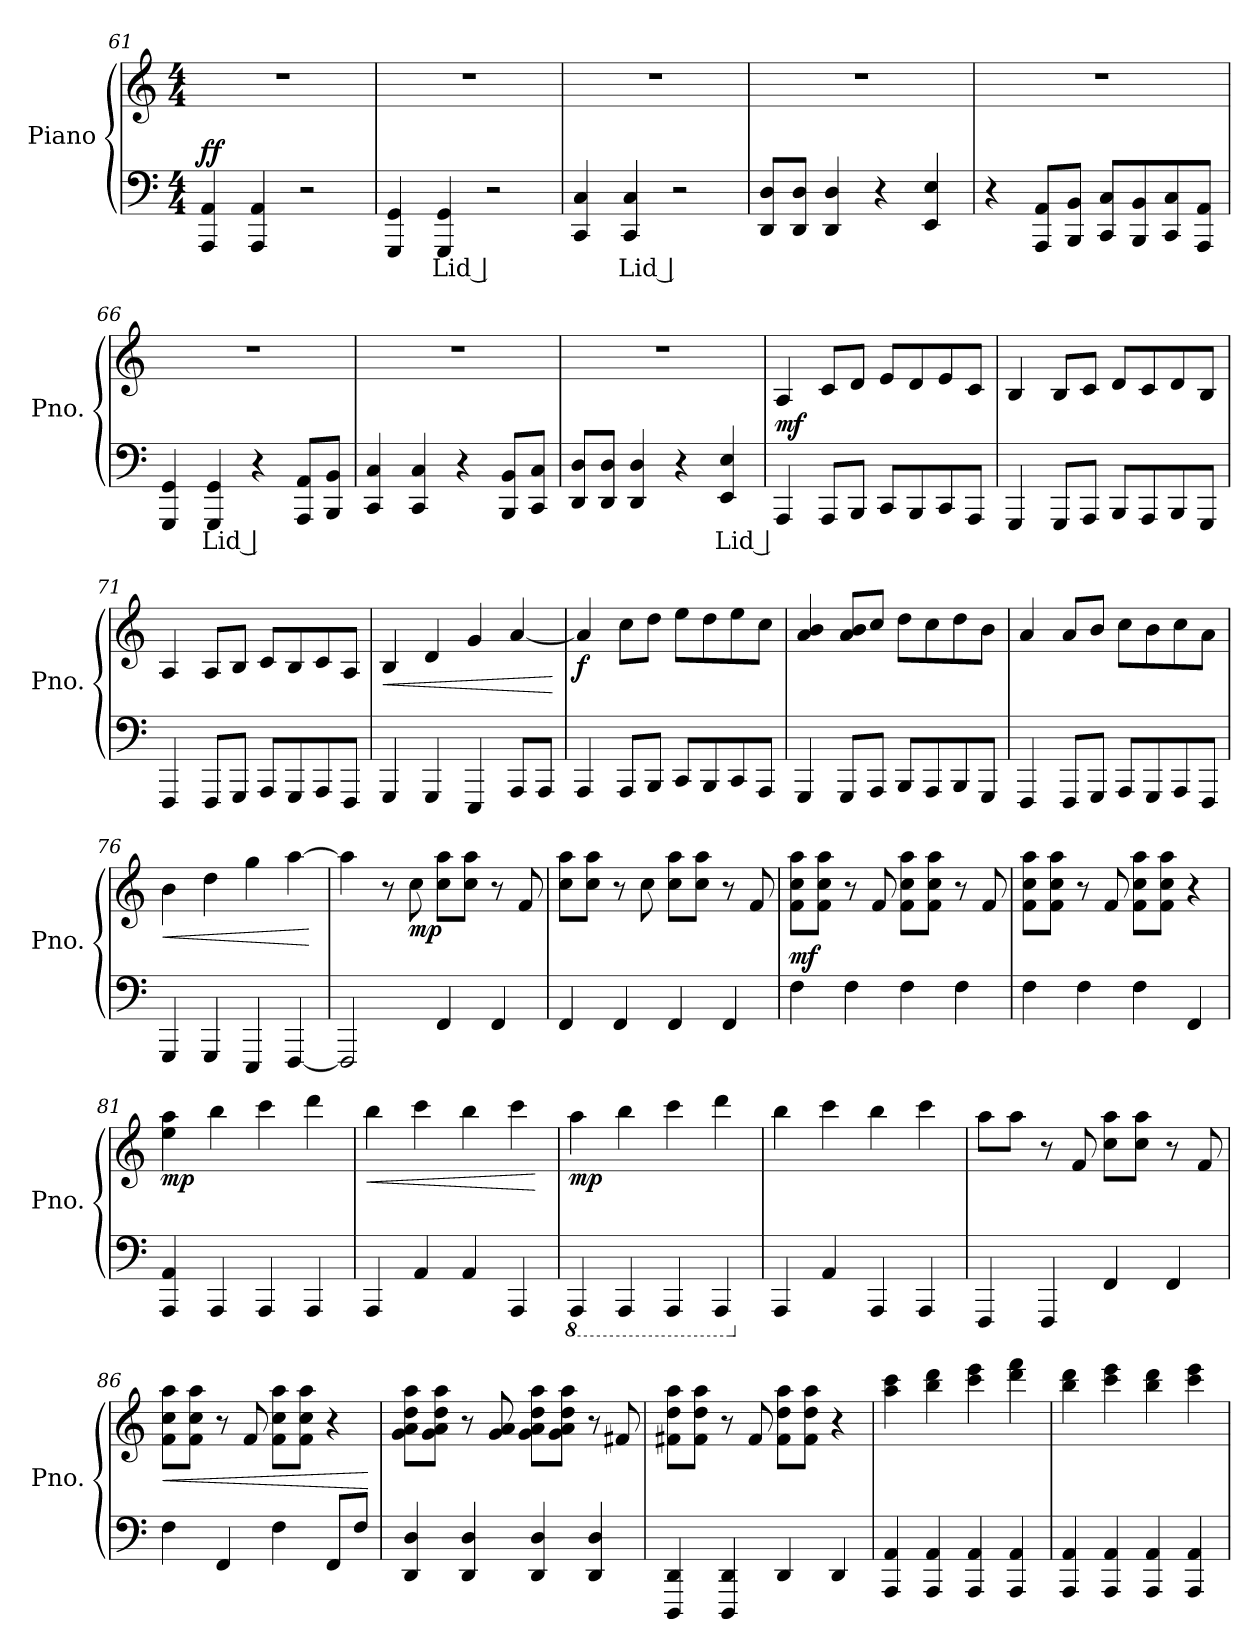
**kern	**text	**kern	**dynam
*part1	*part1	*part1	*part1
*staff2	*staff2	*staff1	*staff1/2
*I"Piano	*	*	*
*I'Pno.	*	*	*
*clefF4	*	*clefG2	*
*k[]	*	*k[]	*
*C:	*	*C:	*
*M4/4	*	*M4/4	*
=61	=61	=61	=61
!	!	!	!LO:DY:a=2
4AAA/ 4AA/	.	1r	ff
4AAA/ 4AA/	.	.	.
2r	.	.	.
=62	=62	=62	=62
4GGG/ 4GG/	.	1r	.
4GGG/ 4GG/	Lid |	.	.
2r	.	.	.
=63	=63	=63	=63
4CC/ 4C/	.	1r	.
4CC/ 4C/	Lid |	.	.
2r	.	.	.
!!LO:LB:g=z
=64	=64	=64	=64
8DD/ 8D/L	.	1r	.
8DD/ 8D/J	.	.	.
4DD/ 4D/	.	.	.
4r	.	.	.
4EE/ 4E/	.	.	.
=65	=65	=65	=65
4r	.	1r	.
8AAA/ 8AA/L	.	.	.
8BBB/ 8BB/J	.	.	.
8CC/ 8C/L	.	.	.
8BBB/ 8BB/	.	.	.
8CC/ 8C/	.	.	.
8AAA/ 8AA/J	.	.	.
=66	=66	=66	=66
4GGG/ 4GG/	.	1r	.
4GGG/ 4GG/	Lid |	.	.
4r	.	.	.
8AAA/ 8AA/L	.	.	.
8BBB/ 8BB/J	.	.	.
=67	=67	=67	=67
4CC/ 4C/	.	1r	.
4CC/ 4C/	.	.	.
4r	.	.	.
8BBB/ 8BB/L	.	.	.
8CC/ 8C/J	.	.	.
=68	=68	=68	=68
8DD/ 8D/L	.	1r	.
8DD/ 8D/J	.	.	.
4DD/ 4D/	.	.	.
4r	.	.	.
4EE/ 4E/	Lid |	.	.
=69	=69	=69	=69
!	!	!	!LO:DY:a=2
4AAA/	.	4A/	mf
8AAA/L	.	8c/L	.
8BBB/J	.	8d/J	.
8CC/L	.	8e/L	.
8BBB/	.	8d/	.
8CC/	.	8e/	.
8AAA/J	.	8c/J	.
!!LO:LB:g=z
=70	=70	=70	=70
4GGG/	.	4B/	.
8GGG/L	.	8B/L	.
8AAA/J	.	8c/J	.
8BBB/L	.	8d/L	.
8AAA/	.	8c/	.
8BBB/	.	8d/	.
8GGG/J	.	8B/J	.
=71	=71	=71	=71
4FFF/	.	4A/	.
8FFF/L	.	8A/L	.
8GGG/J	.	8B/J	.
8AAA/L	.	8c/L	.
8GGG/	.	8B/	.
8AAA/	.	8c/	.
8FFF/J	.	8A/J	.
=72	=72	=72	=72
!	!	!	!LO:HP:b
4GGG/	.	4B/	<
4GGG/	.	4d/	.
4EEE/	.	4g/	.
8AAA/L	.	[4a/	.
8AAA/J	.	.	.
.	.	.	[
=73	=73	=73	=73
!	!	!	!LO:DY:b
4AAA/	.	4a/]	f
8AAA/L	.	8cc\L	.
8BBB/J	.	8dd\J	.
8CC/L	.	8ee\L	.
8BBB/	.	8dd\	.
8CC/	.	8ee\	.
8AAA/J	.	8cc\J	.
=74	=74	=74	=74
4GGG/	.	4a/ 4b/	.
8GGG/L	.	8a/ 8b/L	.
8AAA/J	.	8cc/J	.
8BBB/L	.	8dd\L	.
8AAA/	.	8cc\	.
8BBB/	.	8dd\	.
8GGG/J	.	8b\J	.
!!LO:PB:g=z
=75	=75	=75	=75
4FFF/	.	4a/	.
8FFF/L	.	8a/L	.
8GGG/J	.	8b/J	.
8AAA/L	.	8cc\L	.
8GGG/	.	8b\	.
8AAA/	.	8cc\	.
8FFF/J	.	8a\J	.
=76	=76	=76	=76
!	!	!	!LO:HP:b
4GGG/	.	4b\	<
4GGG/	.	4dd\	.
4EEE/	.	4gg\	.
[4FFF/	.	[4aa\	.
.	.	.	[
=77	=77	=77	=77
2FFF/]	.	4aa\]	.
.	.	8r	.
!	!	!	!LO:DY:b
.	.	8cc\	mp
4FF/	.	8cc\ 8aa\L	.
.	.	8cc\ 8aa\J	.
4FF/	.	8r	.
.	.	8f/	.
=78	=78	=78	=78
4FF/	.	8cc\ 8aa\L	.
.	.	8cc\ 8aa\J	.
4FF/	.	8r	.
.	.	8cc\	.
4FF/	.	8cc\ 8aa\L	.
.	.	8cc\ 8aa\J	.
4FF/	.	8r	.
.	.	8f/	.
=79	=79	=79	=79
!	!	!	!LO:DY:a=2
4F\	.	8f\ 8cc\ 8aa\L	mf
.	.	8f\ 8cc\ 8aa\J	.
4F\	.	8r	.
.	.	8f/	.
4F\	.	8f\ 8cc\ 8aa\L	.
.	.	8f\ 8cc\ 8aa\J	.
4F\	.	8r	.
.	.	8f/	.
!!LO:LB:g=z
=80	=80	=80	=80
4F\	.	8f\ 8cc\ 8aa\L	.
.	.	8f\ 8cc\ 8aa\J	.
4F\	.	8r	.
.	.	8f/	.
4F\	.	8f\ 8cc\ 8aa\L	.
.	.	8f\ 8cc\ 8aa\J	.
4FF/	.	4r	.
=81	=81	=81	=81
!	!	!	!LO:DY:b
4AAA/ 4AA/	.	4ee\ 4aa\	mp
4AAA/	.	4bb\	.
4AAA/	.	4ccc\	.
4AAA/	.	4ddd\	.
=82	=82	=82	=82
!	!	!	!LO:HP:b
4AAA/	.	4bb\	<
4AA/	.	4ccc\	.
4AA/	.	4bb\	.
4AAA/	.	4ccc\	.
.	.	.	[
=83	=83	=83	=83
*8ba	*	*	*
!	!	!	!LO:DY:b
4AAAA/	.	4aa\	mp
4AAAA/	.	4bb\	.
4AAAA/	.	4ccc\	.
4AAAA/	.	4ddd\	.
=84	=84	=84	=84
*X8ba	*	*	*
4AAA/	.	4bb\	.
4AA/	.	4ccc\	.
4AAA/	.	4bb\	.
4AAA/	.	4ccc\	.
=85	=85	=85	=85
4FFF/	.	8aa\L	.
.	.	8aa\J	.
4FFF/	.	8r	.
.	.	8f/	.
4FF/	.	8cc\ 8aa\L	.
.	.	8cc\ 8aa\J	.
4FF/	.	8r	.
.	.	8f/	.
!!LO:LB:g=z
=86	=86	=86	=86
!	!	!	!LO:HP:b
4F\	.	8f\ 8cc\ 8aa\L	<
.	.	8f\ 8cc\ 8aa\J	.
4FF/	.	8r	.
.	.	8f/	.
4F\	.	8f\ 8cc\ 8aa\L	.
.	.	8f\ 8cc\ 8aa\J	.
8FF/L	.	4r	.
8F/J	.	.	.
.	.	.	[
=87	=87	=87	=87
4DD/ 4D/	.	8g\ 8a\ 8dd\ 8aa\L	.
.	.	8g\ 8a\ 8dd\ 8aa\J	.
4DD/ 4D/	.	8r	.
.	.	8g/ 8a/	.
4DD/ 4D/	.	8g\ 8a\ 8dd\ 8aa\L	.
.	.	8g\ 8a\ 8dd\ 8aa\J	.
4DD/ 4D/	.	8r	.
.	.	8f#X/	.
=88	=88	=88	=88
4DDD/ 4DD/	.	8f#X\ 8dd\ 8aa\L	.
.	.	8f#\ 8dd\ 8aa\J	.
4DDD/ 4DD/	.	8r	.
.	.	8f#/	.
4DD/	.	8f#\ 8dd\ 8aa\L	.
.	.	8f#\ 8dd\ 8aa\J	.
4DD/	.	4r	.
=89	=89	=89	=89
4AAA/ 4AA/	.	4aa\ 4ccc\	.
4AAA/ 4AA/	.	4bb\ 4ddd\	.
4AAA/ 4AA/	.	4ccc\ 4eee\	.
4AAA/ 4AA/	.	4ddd\ 4fff\	.
=90	=90	=90	=90
4AAA/ 4AA/	.	4bb\ 4ddd\	.
4AAA/ 4AA/	.	4ccc\ 4eee\	.
4AAA/ 4AA/	.	4bb\ 4ddd\	.
4AAA/ 4AA/	.	4ccc\ 4eee\	.
=	=	=	=
*-	*-	*-	*-
